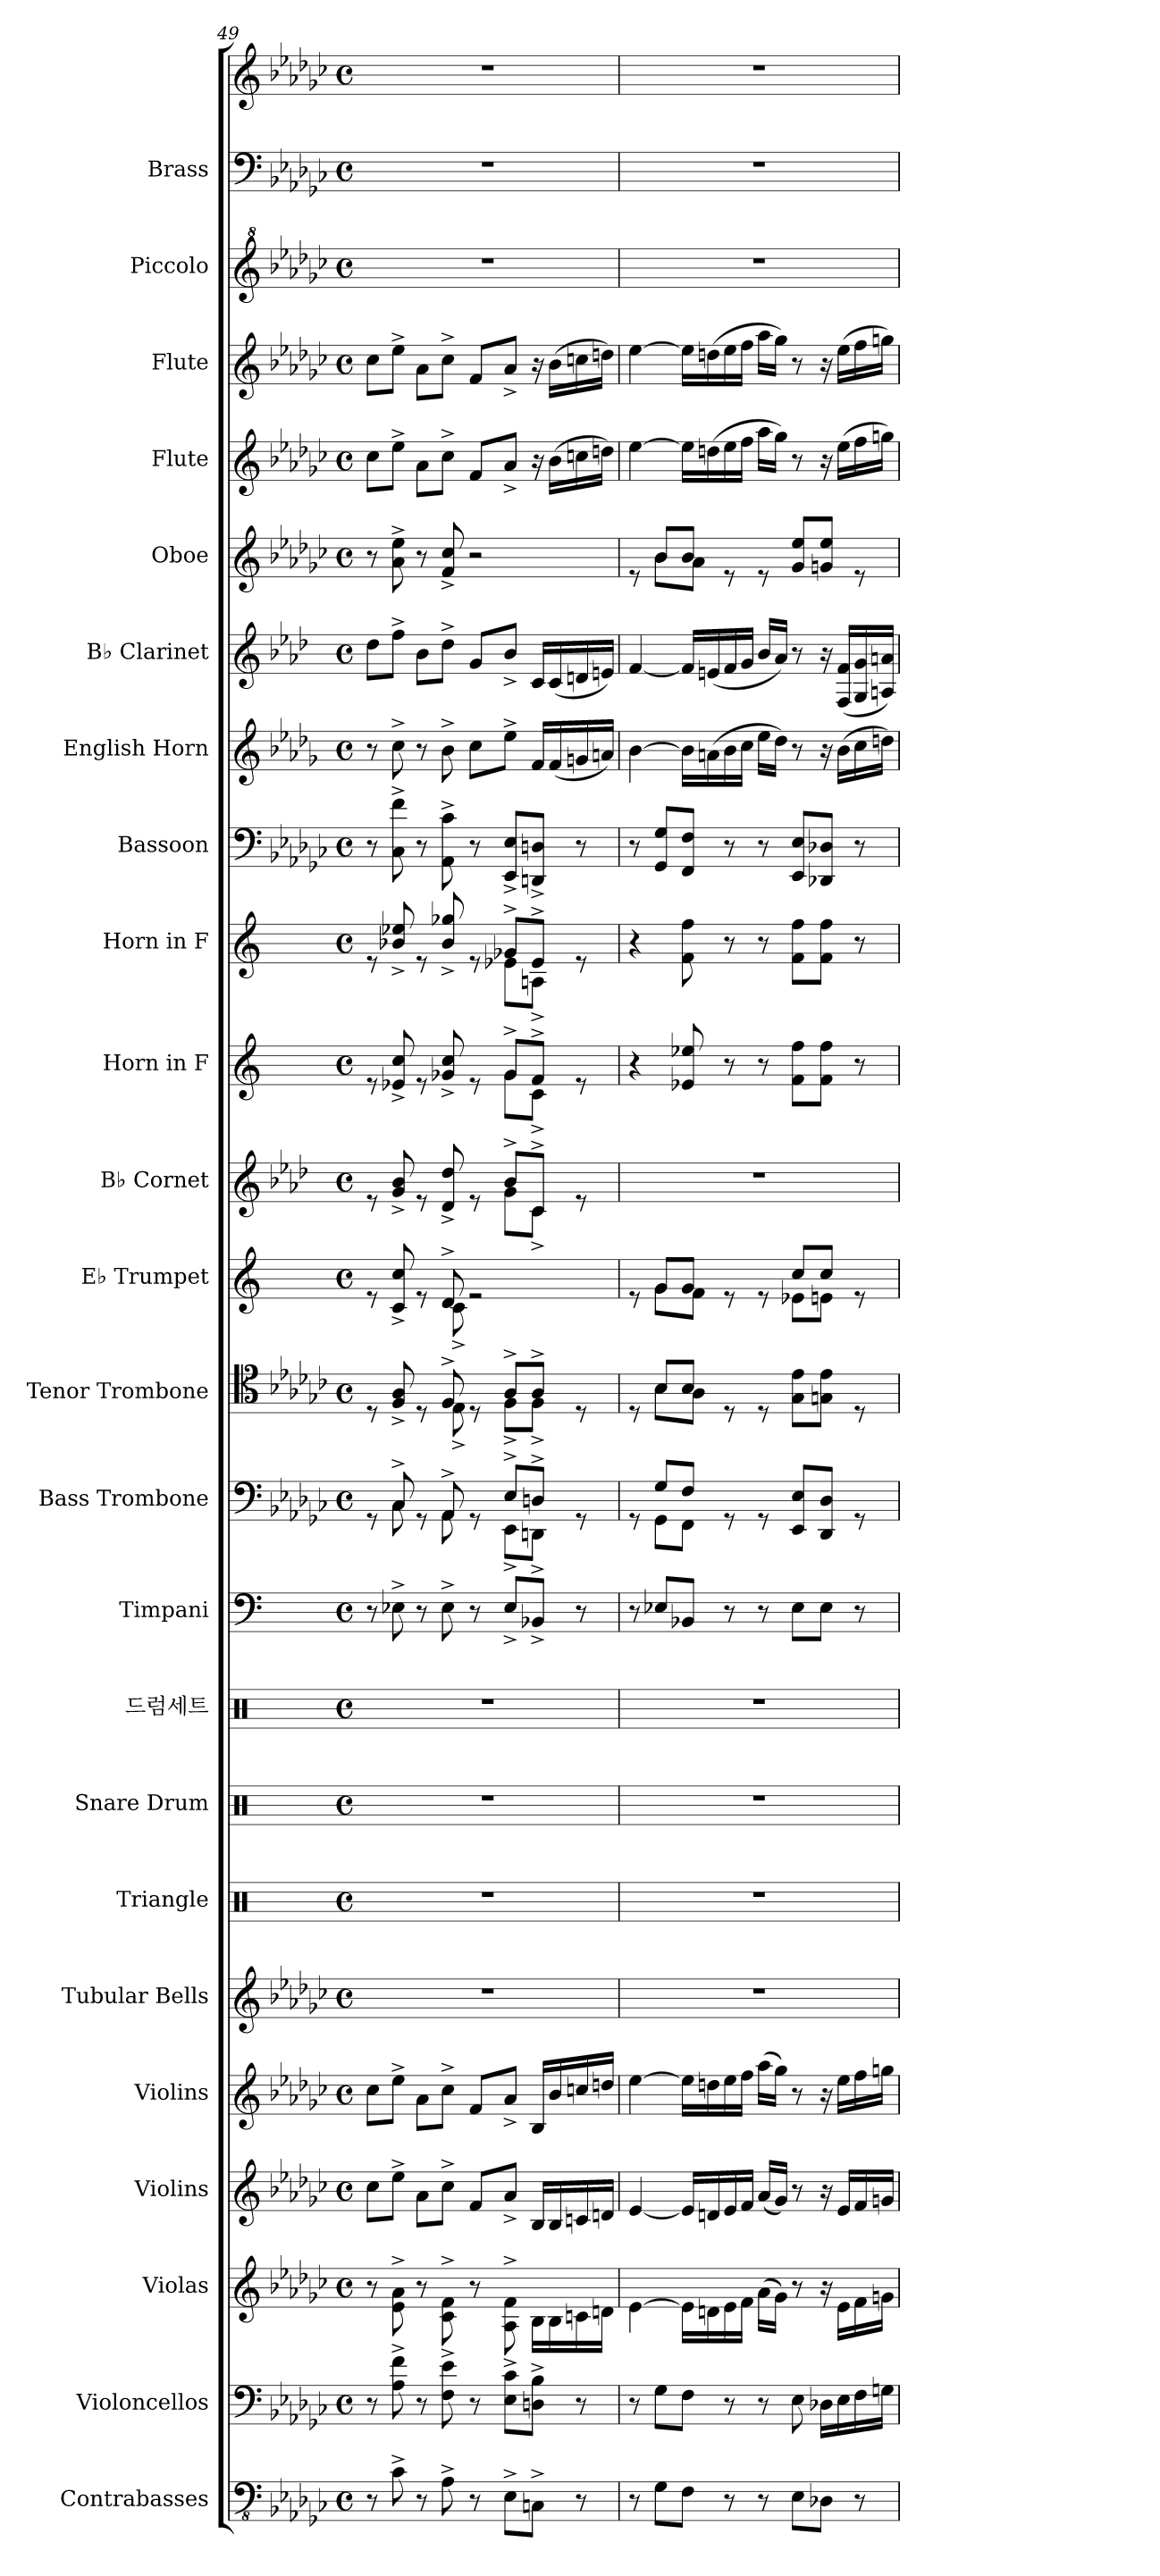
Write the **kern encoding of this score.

**kern	**kern	**kern	**kern	**kern	**kern	**kern	**kern	**kern	**kern	**kern	**kern	**kern	**kern	**kern	**kern	**kern	**kern	**kern	**kern	**kern	**kern	**kern	**kern	**kern
*part24	*part23	*part22	*part21	*part20	*part19	*part18	*part17	*part16	*part15	*part14	*part13	*part12	*part11	*part10	*part9	*part8	*part7	*part6	*part5	*part4	*part3	*part2	*part1	*part1
*staff25	*staff24	*staff23	*staff22	*staff21	*staff20	*staff19	*staff18	*staff17	*staff16	*staff15	*staff14	*staff13	*staff12	*staff11	*staff10	*staff9	*staff8	*staff7	*staff6	*staff5	*staff4	*staff3	*staff2	*staff1
*I"Contrabasses	*I"Violoncellos	*I"Violas	*I"Violins	*I"Violins	*I"Tubular Bells	*I"Triangle	*I"Snare Drum	*I"드럼세트	*I"Timpani	*I"Bass Trombone	*I"Tenor Trombone	*I"E♭ Trumpet	*I"B♭ Cornet	*I"Horn in F	*I"Horn in F	*I"Bassoon	*I"English Horn	*I"B♭ Clarinet	*I"Oboe	*I"Flute	*I"Flute	*I"Piccolo	*I"Brass	*
*I'Cbs.	*I'Vcs.	*I'Vlas.	*I'Vlns.	*I'Vlns.	*I'Tu. Be.	*I'Trgl.	*I'SD	*	*I'Timp.	*I'B. Tbn.	*I'T. Tbn.	*I'E♭ Tpt.	*I'B♭ Cnt.	*	*	*I'Bsn.	*I'E. Hn.	*I'B♭ Cl.	*I'Ob.	*I'Fl.	*I'Fl.	*I'Picc.	*I'Br.	*
*clefFv4	*clefF4	*clefG2	*clefG2	*clefG2	*clefG2	*clefX	*clefX	*clefX	*clefF4	*clefF4	*clefC4	*clefG2	*clefG2	*clefG2	*clefG2	*clefF4	*clefG2	*clefG2	*clefG2	*clefG2	*clefG2	*clefG^2	*clefF4	*clefG2
*	*	*	*	*	*	*	*	*	*	*	*	*ITrd-2c-3	*ITrd1c2	*ITrd4c7	*ITrd4c7	*	*ITrd4c7	*ITrd1c2	*	*	*	*ITrd-7c-12	*	*
*k[b-e-a-d-g-c-]	*k[b-e-a-d-g-c-]	*k[b-e-a-d-g-c-]	*k[b-e-a-d-g-c-]	*k[b-e-a-d-g-c-]	*k[b-e-a-d-g-c-]	*k[]	*k[]	*k[]	*k[]	*k[b-e-a-d-g-c-]	*k[b-e-a-d-g-c-]	*k[b-e-a-]	*k[b-e-a-d-g-c-]	*k[b-]	*k[b-]	*k[b-e-a-d-g-c-]	*k[b-e-a-d-g-c-]	*k[b-e-a-d-g-c-]	*k[b-e-a-d-g-c-]	*k[b-e-a-d-g-c-]	*k[b-e-a-d-g-c-]	*k[b-e-a-d-g-c-]	*k[b-e-a-d-g-c-]	*k[b-e-a-d-g-c-]
*M4/4	*M4/4	*M4/4	*M4/4	*M4/4	*M4/4	*M4/4	*M4/4	*M4/4	*M4/4	*M4/4	*M4/4	*M4/4	*M4/4	*M4/4	*M4/4	*M4/4	*M4/4	*M4/4	*M4/4	*M4/4	*M4/4	*M4/4	*M4/4	*M4/4
*met(c)	*met(c)	*met(c)	*met(c)	*met(c)	*met(c)	*met(c)	*met(c)	*met(c)	*met(c)	*met(c)	*met(c)	*met(c)	*met(c)	*met(c)	*met(c)	*met(c)	*met(c)	*met(c)	*met(c)	*met(c)	*met(c)	*met(c)	*met(c)	*met(c)
=49	=49	=49	=49	=49	=49	=49	=49	=49	=49	=49	=49	=49	=49	=49	=49	=49	=49	=49	=49	=49	=49	=49	=49	=49
*	*	*	*	*	*	*	*	*	*	*^	*^	*^	*^	*^	*^	*	*	*	*	*	*	*	*	*
8r	8r	8r	8cc-\L	8cc-\L	1r	1r	1r	1r	8r	8rGG	8ryy	8rD	4.ryy	8re	4.ryy	8re	8ryy	8re	8ryy	8re	8ryy	8r	8r	8cc-\L	8r	8cc-\L	8cc-\L	1r	1r	1r
*	*	*	*	*	*	*	*	*	*	*	*	*	*	*	*	*v	*v	*	*	*v	*v	*	*	*	*	*	*	*	*	*
*	*	*	*	*	*	*	*	*	*	*	*	*	*	*	*	*	*v	*v	*	*	*	*	*	*	*	*	*	*
8C-^\	8A-\^ 8f\^	8e-\^ 8a-\^	8ee-^\J	8ee-^\J	.	.	.	.	8E-X^\	8C-^/	8C-\	8F/^ 8A-/^	.	8e-/^ 8ee-/^	.	8f/^ 8a-/^	8A-X/^ 8f/^	8e-X/^ 8a-X/^	8C-\^ 8f\^	8f^\	8ee-^\J	8a-\^ 8ee-\^	8ee-^\J	8ee-^\J	.	.	.
8r	8r	8r	8a-\L	8a-\L	.	.	.	.	8r	8rGG	8ryy	8rD	.	8re	.	8re	8re	8re	8r	8r	8a-\L	8r	8a-\L	8a-\L	.	.	.
8AA-^\	8F\^ 8e-\^	8c-\^ 8f\^	8cc-^\J	8cc-^\J	.	.	.	.	8E-^\	8AA-^/	8AA-\	8F^/	8E-^\	8f^/	8e-^\	8c-/^ 8cc-/^	8c-X/^ 8f/^	8e-/^ 8cc-X/^	8AA-\^ 8c-\^	8e-^\	8cc-^\J	8f/^ 8cc-/^	8cc-^\J	8cc-^\J	.	.	.
8r	8r	8r	8f/L	8f/L	.	.	.	.	8r	8rGG	8ryy	8rD	8ryy	2re	2ryy	8re	8re	8re	8r	8f\L	8f/L	2r	8f/L	8f/L	.	.	.
*	*	*	*	*	*	*	*	*	*	*	*	*	*	*	*	*^	*^	*^	*	*	*	*	*	*	*	*	*
8EE-^\L	8E-\^ 8c-\^L	8A-\^ 8f\^	8a-^/J	8a-^/J	.	.	.	.	8E-^/L	8E-^/L	8EE-^\L	8A-^/L	8F^\L	.	.	8a-^/L	8f\L	8c-^/L	8c-\L	8c-X^/L	8A-X\L	8EE-/^ 8E-/^L	8a-^\J	8a-^/J	.	8a-^/J	8a-^/J	.	.	.
8CCn^\J	8Dn\^ 8B-\^J	16B-\LL	16B-/LL	16B-/LL	.	.	.	.	8BB-X^/J	8Dn^/J	8DDn^\J	8A-^/J	8F^\J	.	.	8B-^/J	8B-^\J	8B-^/J	8F^\J	8A-^/J	8Dn^\J	8DDn/^ 8Dn/^J	16B-/LL	16B-/LL	.	16r	16r	.	.	.
.	.	16B-\	16B-/	16b-/	.	.	.	.	.	.	.	.	.	.	.	.	.	.	.	.	.	.	(16B-/	(16B-/	.	(16b-\LL	(16b-\LL	.	.	.
8r	8r	16cn\	16cn/	16ccn/	.	.	.	.	8r	8rGG	8ryy	8rD	8ryy	.	.	8re	8ryy	8re	8ryy	8re	8ryy	8r	16cn/	16cn/	.	16ccn\	16ccn\	.	.	.
.	.	16dn\JJ	16dn/JJ	16ddn/JJ	.	.	.	.	.	.	.	.	.	.	.	.	.	.	.	.	.	.	16dn/JJ)	16dn/JJ)	.	16ddn\JJ)	16ddn\JJ)	.	.	.
*	*	*	*	*	*	*	*	*	*	*	*	*	*	*	*	*v	*v	*	*	*v	*v	*	*	*	*	*	*	*	*	*
*	*	*	*	*	*	*	*	*	*	*	*	*	*	*	*	*	*v	*v	*	*	*	*	*	*	*	*	*	*
=50	=50	=50	=50	=50	=50	=50	=50	=50	=50	=50	=50	=50	=50	=50	=50	=50	=50	=50	=50	=50	=50	=50	=50	=50	=50	=50	=50
*	*	*	*	*	*	*	*	*	*	*	*	*	*	*	*	*	*	*	*	*	*	*^	*	*	*	*	*
8r	8r	[4e-\	[4e-/	[4ee-\	1r	1r	1r	1r	8r	8rGG	8ryy	8rD	8ryy	8re	8ryy	1r	4r	4r	8r	[4e-\	[4e-/	8re	8ryy	[4ee-\	[4ee-\	1r	1r	1r
8GG-\L	8G-\L	.	.	.	.	.	.	.	8E-X/L	8G-/L	8GG-\L	8B-/L	8B-\L	8b-/L	8b-\L	.	.	.	8GG-/ 8G-/L	.	.	8b-/L	8b-\L	.	.	.	.	.
8FF\J	8F\J	16e-\LL]	16e-/LL]	16ee-\LL]	.	.	.	.	8BB-X/J	8F/J	8FF\J	8B-/J	8A-\J	8b-/J	8a-\J	.	8A-X/ 8a-X/	8B-\ 8b-\	8FF/ 8F/J	16e-\LL]	16e-/LL]	8b-/J	8a-\J	16ee-\LL]	16ee-\LL]	.	.	.
.	.	16dn\	16dn/	16ddn\	.	.	.	.	.	.	.	.	.	.	.	.	.	.	.	(16dn\	(16dn/	.	.	(16ddn\	(16ddn\	.	.	.
8r	8r	16e-\	16e-/	16ee-\	.	.	.	.	8r	8rGG	2ryy	8rD	2ryy	8re	4ryy	.	8r	8r	8r	16e-\	16e-/	8re	2ryy	16ee-\	16ee-\	.	.	.
.	.	16f\JJ	16f/JJ	16ff\JJ	.	.	.	.	.	.	.	.	.	.	.	.	.	.	.	16f\JJ	16f/JJ	.	.	16ff\JJ	16ff\JJ	.	.	.
8r	8r	(16a-\LL	(16a-/LL	(16aa-\LL	.	.	.	.	8r	8rGG	.	8rD	.	8re	.	.	8r	8r	8r	16a-\LL	16a-/LL	8re	.	16aa-\LL	16aa-\LL	.	.	.
.	.	16g-\JJ)	16g-/JJ)	16gg-\JJ)	.	.	.	.	.	.	.	.	.	.	.	.	.	.	.	16g-\JJ)	16g-/JJ)	.	.	16gg-\JJ)	16gg-\JJ)	.	.	.
8EE-\L	8E-\	8r	8r	8r	.	.	.	.	8E-\L	8EE-/ 8E-/L	.	8G-\ 8e-\L	.	8ee-/L	8g-X\L	.	8B-\ 8b-\L	8B-\ 8b-\L	8EE-/ 8E-/L	8r	8r	8g-/ 8ee-/L	.	8r	8r	.	.	.
8DD-X\J	16D-X\LL	16r	16r	16r	.	.	.	.	8E-\J	8DD-/ 8D-/J	.	8Gn\ 8e-\J	.	8ee-/J	8gn\J	.	8B-\ 8b-\J	8B-\ 8b-\J	8DD-X/ 8D-X/J	16r	16r	8gn/ 8ee-/J	.	16r	16r	.	.	.
.	16E-\	16e-\LL	16e-/LL	16ee-\LL	.	.	.	.	.	.	.	.	.	.	.	.	.	.	.	(16e-\LL	(16E-/ 16e-/LL	.	.	(16ee-\LL	(16ee-\LL	.	.	.
8r	16F\	16f\	16f/	16ff\	.	.	.	.	8r	8rGG	8ryy	8rD	8ryy	8re	8ryy	.	8r	8r	8r	16f\	16F/ 16f/	8re	8ryy	16ff\	16ff\	.	.	.
.	16Gn\JJ	16gn\JJ	16gn/JJ	16ggn\JJ	.	.	.	.	.	.	.	.	.	.	.	.	.	.	.	16gn\JJ)	16Gn/ 16gn/JJ)	.	.	16ggn\JJ)	16ggn\JJ)	.	.	.
*	*	*	*	*	*	*	*	*	*	*v	*v	*	*	*v	*v	*	*	*	*	*	*	*v	*v	*	*	*	*	*
*	*	*	*	*	*	*	*	*	*	*	*v	*v	*	*	*	*	*	*	*	*	*	*	*	*	*
=	=	=	=	=	=	=	=	=	=	=	=	=	=	=	=	=	=	=	=	=	=	=	=	=
*-	*-	*-	*-	*-	*-	*-	*-	*-	*-	*-	*-	*-	*-	*-	*-	*-	*-	*-	*-	*-	*-	*-	*-	*-
